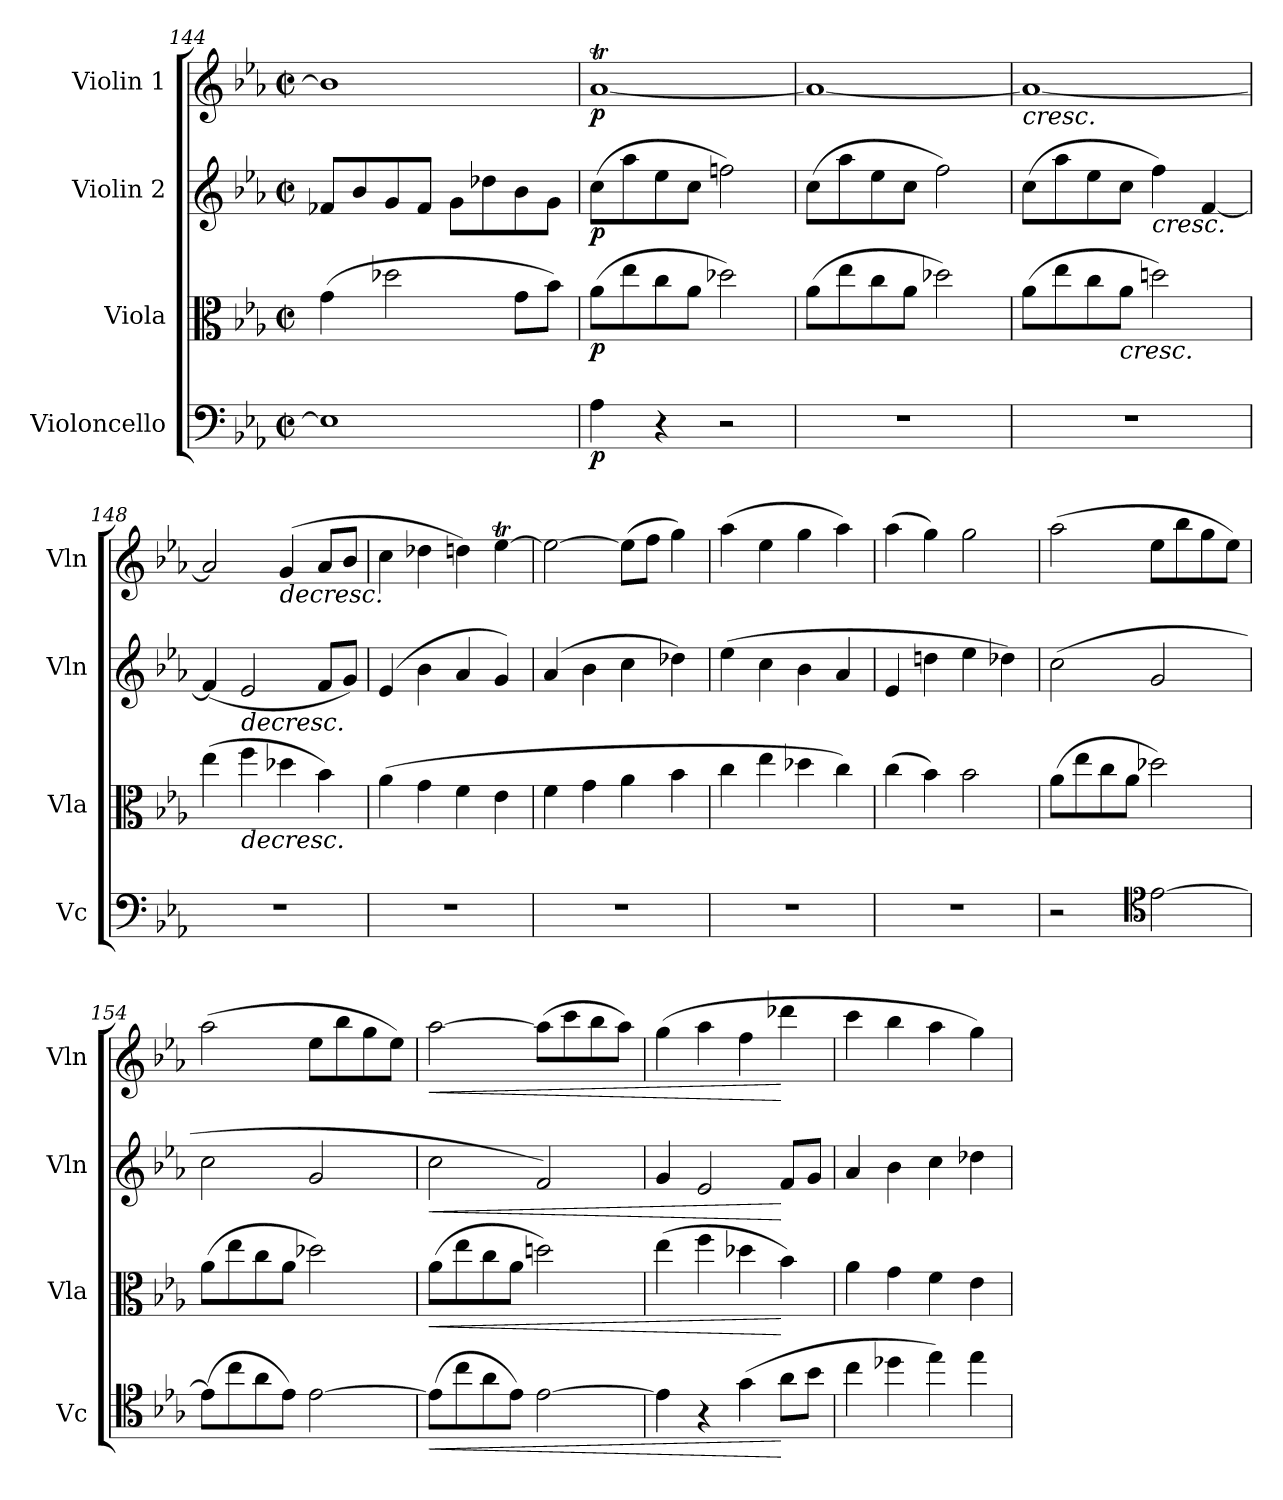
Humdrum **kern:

**kern	**dynam	**kern	**dynam	**kern	**dynam	**kern	**dynam
*part4	*part4	*part3	*part3	*part2	*part2	*part1	*part1
*staff4	*staff4	*staff3	*staff3	*staff2	*staff2	*staff1	*staff1
*I"Violoncello	*	*I"Viola	*	*I"Violin 2	*	*I"Violin 1	*
*I'Vc	*	*I'Vla	*	*I'Vln	*	*I'Vln	*
*clefF4	*	*clefC3	*	*clefG2	*	*clefG2	*
*k[b-e-a-]	*	*k[b-e-a-]	*	*k[b-e-a-]	*	*k[b-e-a-]	*
*M2/2	*	*M2/2	*	*M2/2	*	*M2/2	*
*met(c|)	*	*met(c|)	*	*met(c|)	*	*met(c|)	*
=144	=144	=144	=144	=144	=144	=144	=144
1E-]	.	(4g\	.	8f-X/L	.	1b-]	.
.	.	.	.	8b-/	.	.	.
.	.	2dd-X\	.	8g/	.	.	.
.	.	.	.	8f-/J	.	.	.
.	.	.	.	8g\L	.	.	.
.	.	.	.	8dd-X\	.	.	.
.	.	8g\L	.	8b-\	.	.	.
.	.	8b-\J)	.	8g\J	.	.	.
=145	=145	=145	=145	=145	=145	=145	=145
!	!LO:DY:b	!	!LO:DY:b	!	!LO:DY:b	!	!LO:DY:b
4A-\	p	(8a-\L	p	(8cc\L	p	[<1a-T	p
.	.	8ee-\	.	8aa-\	.	.	.
4r	.	8cc\	.	8ee-\	.	.	.
.	.	8a-\J	.	8cc\J	.	.	.
2r	.	2dd-X\)	.	2ffn\)	.	.	.
=146	=146	=146	=146	=146	=146	=146	=146
1r	.	(8a-\L	.	(8cc\L	.	1a-_	.
.	.	8ee-\	.	8aa-\	.	.	.
.	.	8cc\	.	8ee-\	.	.	.
.	.	8a-\J	.	8cc\J	.	.	.
.	.	2dd-X\)	.	2ff\)	.	.	.
=147	=147	=147	=147	=147	=147	=147	=147
!	!	!	!	!	!	!	!LO:HP:b
1r	.	(8a-\L	.	(8cc\L	.	1a-_	<
.	.	8ee-\	.	8aa-\	.	.	.
.	.	8cc\	.	8ee-\	.	.	.
!	!	!	!LO:HP:b	!	!	!	!
.	.	8a-\J	<	8cc\J	.	.	.
!	!	!	!	!	!LO:HP:b	!	!
.	.	2ddn\)	.	4ff\)	<	.	.
.	.	.	.	[<4f/	.	.	.
=148	=148	=148	=148	=148	=148	=148	=148
1r	.	(4ee-\	.	(4f/]	.	2a-TTT/]	.
!	!	!	!LO:HP:b	!	!LO:HP:b	!	!
.	.	4ff\	>	2e-/	>	.	.
!	!	!	!	!	!	!	!LO:HP:b
.	.	4dd-X\	.	.	.	(>4g/	>
.	.	4b-\)	.	8f/L	.	8a-/L	.
.	.	.	.	8g/J)	.	8b-/J	.
.	.	.	[	.	[	.	[
=149	=149	=149	=149	=149	=149	=149	=149
1r	.	(4a-\	.	(4e-/	.	4cc\	.
.	.	4g\	.	4b-\	.	4dd-X\	.
.	.	4f\	.	4a-/	.	4ddn\)	.
.	.	4e-\	.	4g/)	.	[>4ee-T\	.
!!LO:LB:g=z
=150	=150	=150	=150	=150	=150	=150	=150
1r	.	4f\	.	(4a-/	.	2ee-TTT\_	.
.	.	4g\	.	4b-\	.	.	.
.	.	4a-\	.	4cc\	.	(8ee-\L]	.
.	.	.	.	.	.	8ff\J	.
.	.	4b-\	.	4dd-X\)	.	4gg\)	.
=151	=151	=151	=151	=151	=151	=151	=151
1r	.	4cc\	.	(4ee-\	.	(4aa-\	.
.	.	4ee-\	.	4cc\	.	4ee-\	.
.	.	4dd-X\	.	4b-\	.	4gg\	.
.	.	4cc\)	.	4a-/	.	4aa-\)	.
=152	=152	=152	=152	=152	=152	=152	=152
1r	.	(4cc\	.	4e-/	.	(4aa-\	.
.	.	4b-\)	.	4ddn\	.	4gg\)	.
.	.	2b-\	.	4ee-\	.	2gg\	.
.	.	.	.	4dd-X\)	.	.	.
!!LO:LB:g=z
=153	=153	=153	=153	=153	=153	=153	=153
2r	.	(8a-\L	.	(2cc\	.	(2aa-\	.
.	.	8ee-\	.	.	.	.	.
.	.	8cc\	.	.	.	.	.
.	.	8a-\J	.	.	.	.	.
*clefC4	*	*	*	*	*	*	*
[<2e-\	.	2dd-X\)	.	2g/	.	8ee-\L	.
.	.	.	.	.	.	8bb-\	.
.	.	.	.	.	.	8gg\	.
.	.	.	.	.	.	8ee-\J)	.
=154	=154	=154	=154	=154	=154	=154	=154
(8e-\L]	.	(8a-\L	.	2cc\	.	(2aa-\	.
8cc\	.	8ee-\	.	.	.	.	.
8a-\	.	8cc\	.	.	.	.	.
8e-\J)	.	8a-\J	.	.	.	.	.
[<2e-\	.	2dd-X\)	.	2g/	.	8ee-\L	.
.	.	.	.	.	.	8bb-\	.
.	.	.	.	.	.	8gg\	.
.	.	.	.	.	.	8ee-\J)	.
=155	=155	=155	=155	=155	=155	=155	=155
!	!LO:HP:b	!	!LO:HP:b	!	!LO:HP:b	!	!LO:HP:b
(8e-\L]	<	(8a-\L	<	2cc\	<	[>2aa-\	<
8cc\	.	8ee-\	.	.	.	.	.
8a-\	.	8cc\	.	.	.	.	.
8e-\J)	.	8a-\J	.	.	.	.	.
[<2e-\	.	2ddn\)	.	2f/)	.	(8aa-\L]	.
.	.	.	.	.	.	8ccc\	.
.	.	.	.	.	.	8bb-\	.
.	.	.	.	.	.	8aa-\J)	.
.	.	.	]	.	]	.	]
=156	=156	=156	=156	=156	=156	=156	=156
4e-\]	.	(4ee-\	.	4g/	.	(4gg\	.
4r	.	4ff\	.	2e-/	.	4aa-\	.
(4g\	.	4dd-X\	.	.	.	4ff\	.
8a-\L	[	4b-\)	[	8f/L	[	4ddd-X\	[
8b-\J	.	.	.	8g/J	.	.	.
=157	=157	=157	=157	=157	=157	=157	=157
4cc\	.	4a-\	.	4a-/	.	4ccc\	.
4dd-X\	.	4g\	.	4b-\	.	4bb-\	.
4ee-\)	.	4f\	.	4cc\	.	4aa-\	.
4ee-\	.	4e-\	.	4dd-X\	.	4gg\)	.
=	=	=	=	=	=	=	=
*-	*-	*-	*-	*-	*-	*-	*-
